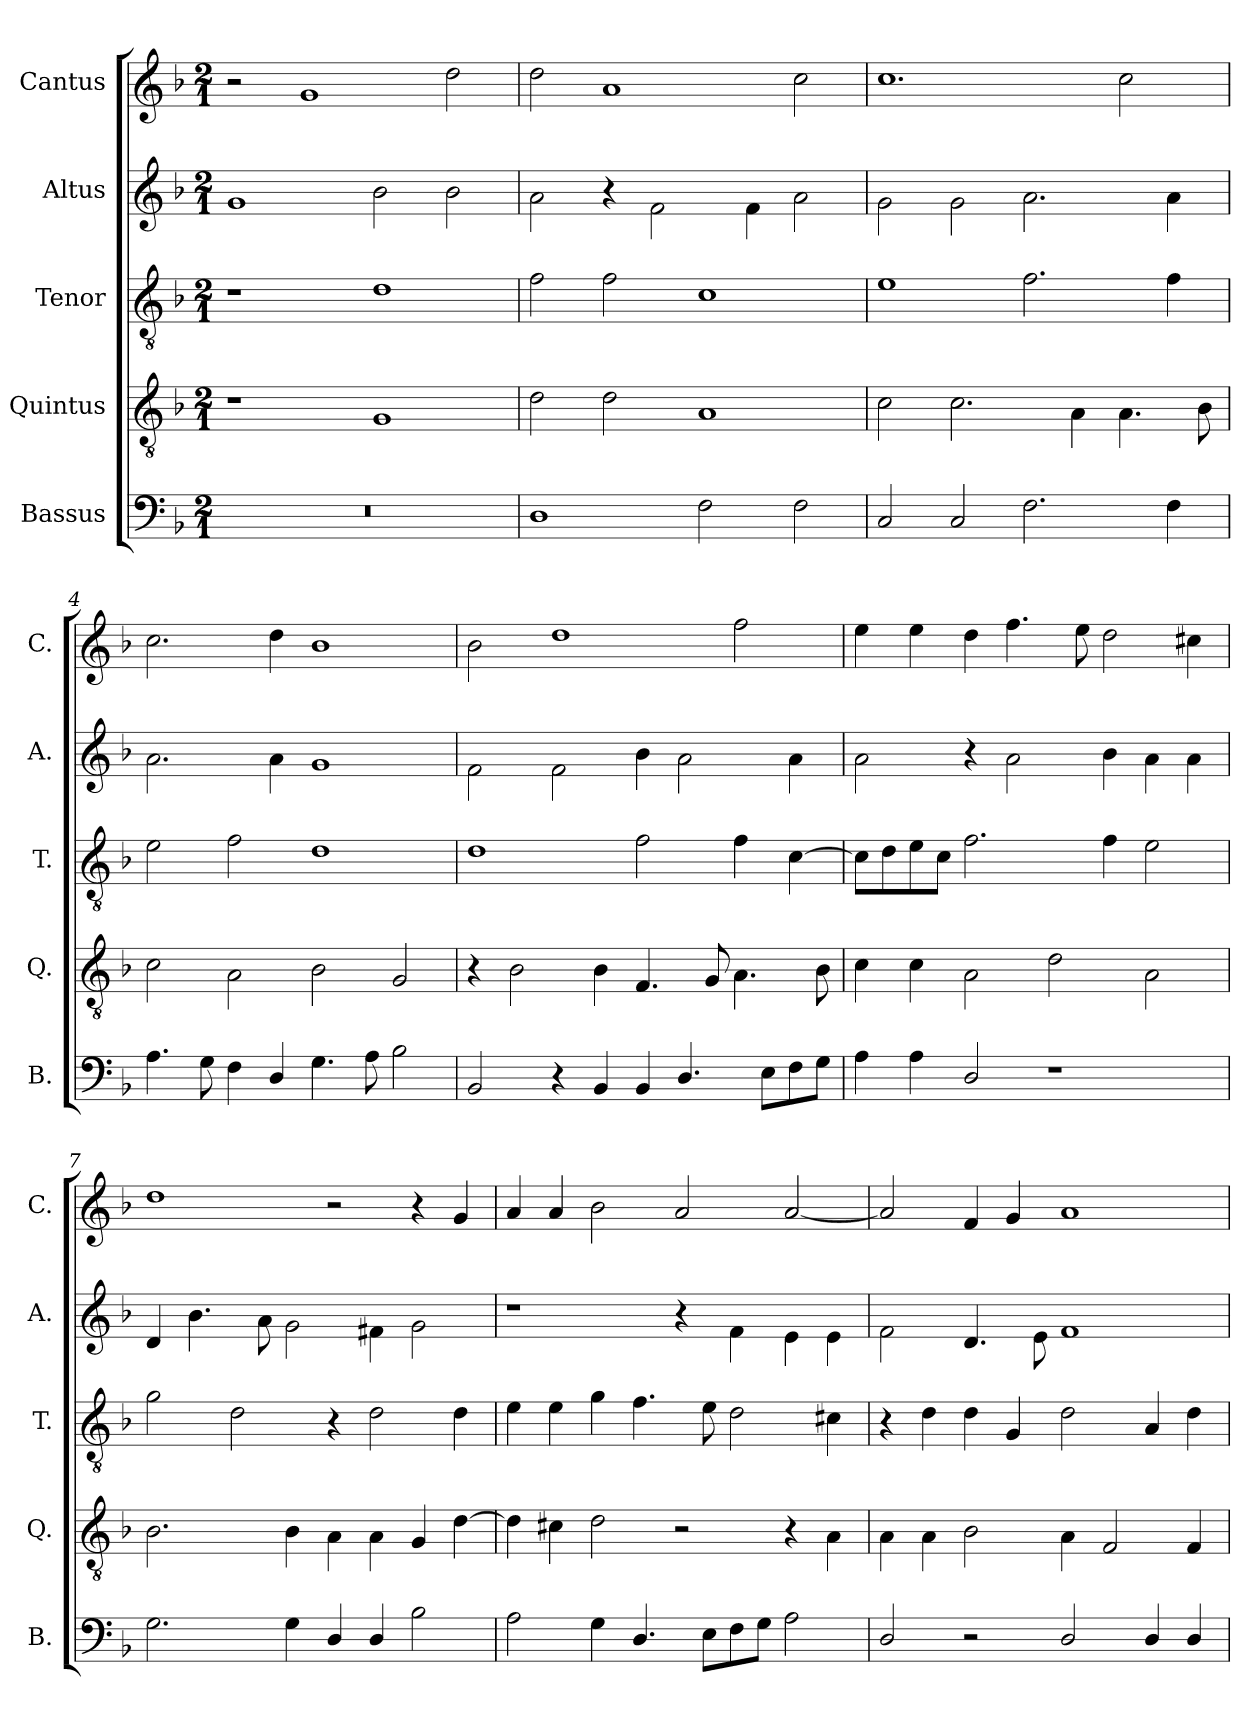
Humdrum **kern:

**kern	**kern	**kern	**kern	**kern
*part5	*part4	*part3	*part2	*part1
*staff5	*staff4	*staff3	*staff2	*staff1
*I"Bassus	*I"Quintus	*I"Tenor	*I"Altus	*I"Cantus
*I'B.	*I'Q.	*I'T.	*I'A.	*I'C.
*clefF4	*clefGv2	*clefGv2	*clefG2	*clefG2
*k[b-]	*k[b-]	*k[b-]	*k[b-]	*k[b-]
*M2/1	*M2/1	*M2/1	*M2/1	*M2/1
=1	=1	=1	=1	=1
!LO:N:vis=1	!	!	!	!
0r	1r	1r	1g	2r
.	.	.	.	1g
.	1G	1d	2b-\	.
.	.	.	2b-\	2dd\
=2	=2	=2	=2	=2
1D	2d\	2f\	2a\	2dd\
.	2d\	2f\	4r	1a
.	.	.	2f\	.
2F\	1A	1c	.	.
.	.	.	4f\	.
2F\	.	.	2a\	2cc\
=3	=3	=3	=3	=3
2C/	2c\	1e	2g\	1.cc
2C/	2.c\	.	2g\	.
2.F\	.	2.f\	2.a\	.
.	4A\	.	.	.
.	4.A\	.	.	2cc\
4F\	.	4f\	4a\	.
.	8B-\	.	.	.
=4	=4	=4	=4	=4
4.A\	2c\	2e\	2.a\	2.cc\
8G\	.	.	.	.
4F\	2A\	2f\	.	.
4D/	.	.	4a\	4dd\
4.G\	2B-\	1d	1g	1b-
8A\	.	.	.	.
2B-\	2G/	.	.	.
=5	=5	=5	=5	=5
2BB-/	4r	1d	2f\	2b-\
.	2B-\	.	.	.
4r	.	.	2f\	1dd
4BB-/	4B-\	.	.	.
4BB-/	4.F/	2f\	4b-\	.
4.D/	.	.	2a\	.
.	8G/	.	.	.
.	4.A\	4f\	.	2ff\
8E\L	.	.	.	.
8F\	.	[4c\	4a\	.
8G\J	8B-\	.	.	.
=6	=6	=6	=6	=6
4A\	4c\	8c\L]	2a\	4ee\
.	.	8d\	.	.
4A\	4c\	8e\	.	4ee\
.	.	8c\J	.	.
2D/	2A\	2.f\	4r	4dd\
.	.	.	2a\	4.ff\
1r	2d\	.	.	.
.	.	.	.	8ee\
.	.	4f\	4b-\	2dd\
.	2A\	2e\	4a\	.
.	.	.	4a\	4cc#X\
=7	=7	=7	=7	=7
2.G\	2.B-\	2g\	4d/	1dd
.	.	.	4.b-\	.
.	.	2d\	.	.
.	.	.	8a\	.
4G\	4B-\	.	2g\	.
4D/	4A\	4r	.	2r
4D/	4A\	2d\	4f#X\	.
2B-\	4G/	.	2g\	4r
.	[4d\	4d\	.	4g/
=8	=8	=8	=8	=8
2A\	4d\]	4e\	1r	4a/
.	4c#X\	4e\	.	4a/
4G\	2d\	4g\	.	2b-\
4.D/	.	4.f\	.	.
.	2r	.	4r	2a/
8E\L	.	8e\	.	.
8F\	.	2d\	4f\	.
8G\J	.	.	.	.
2A\	4r	.	4e\	[2a/
.	4A\	4c#X\	4e\	.
=9	=9	=9	=9	=9
2D/	4A\	4r	2f\	2a/]
.	4A\	4d\	.	.
2r	2B-\	4d\	4.d/	4f/
.	.	4G/	.	4g/
.	.	.	8e\	.
2D/	4A\	2d\	1f	1a
.	2F/	.	.	.
4D/	.	4A/	.	.
4D/	4F/	4d\	.	.
=	=	=	=	=
*-	*-	*-	*-	*-
